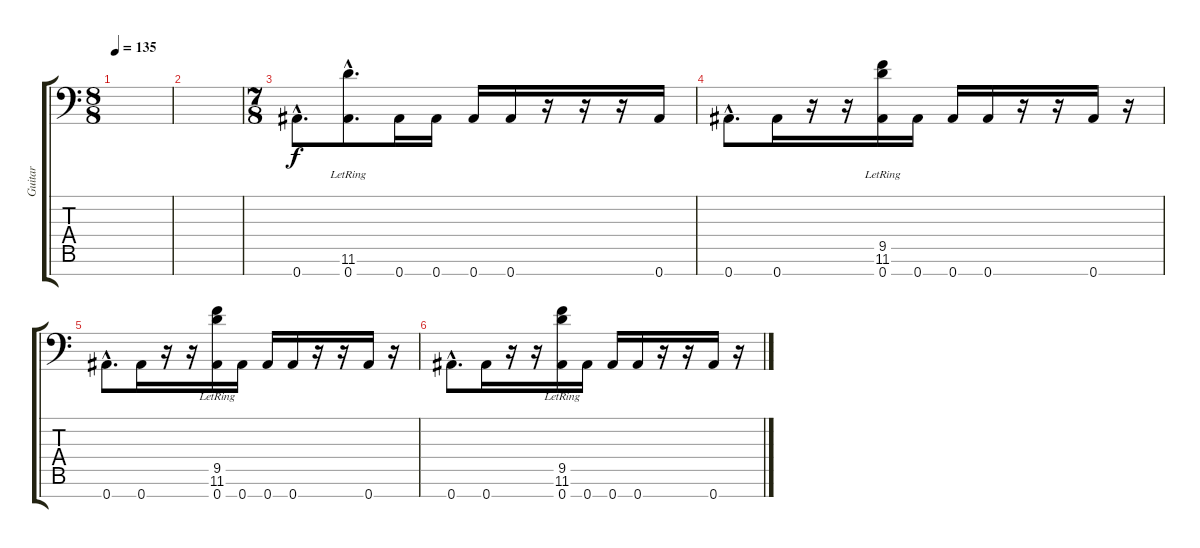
\track ("Guitar" "Guitar") {instrument distortionguitar}
\staff {score tabs}
\tuning (Eb4 Bb3 Gb3 Db3 Ab2 Eb2 Bb1) {hide}
\ts (8 8)
\tempo 135
\clef f4
\ks c
|
|
\ts (7 8)
0.7{hac}.8{d} (11.6{hac lr} 0.7{hac}).8{d} 0.7.16 0.7.16 0.7.16 0.7.16 r.16 r.16 r.16 0.7.16 |
0.7{hac}.8{d} 0.7.16 r.16 r.16 (9.5{lr} 11.6{lr} 0.7).16 0.7.16 0.7.16 0.7.16 r.16 r.16 0.7.16 r.16 |
0.7{hac}.8{d} 0.7.16 r.16 r.16 (9.5{lr} 11.6{lr} 0.7).16 0.7.16 0.7.16 0.7.16 r.16 r.16 0.7.16 r.16 |
0.7{hac}.8{d} 0.7.16 r.16 r.16 (9.5{lr} 11.6{lr} 0.7).16 0.7.16 0.7.16 0.7.16 r.16 r.16 0.7.16 r.16
